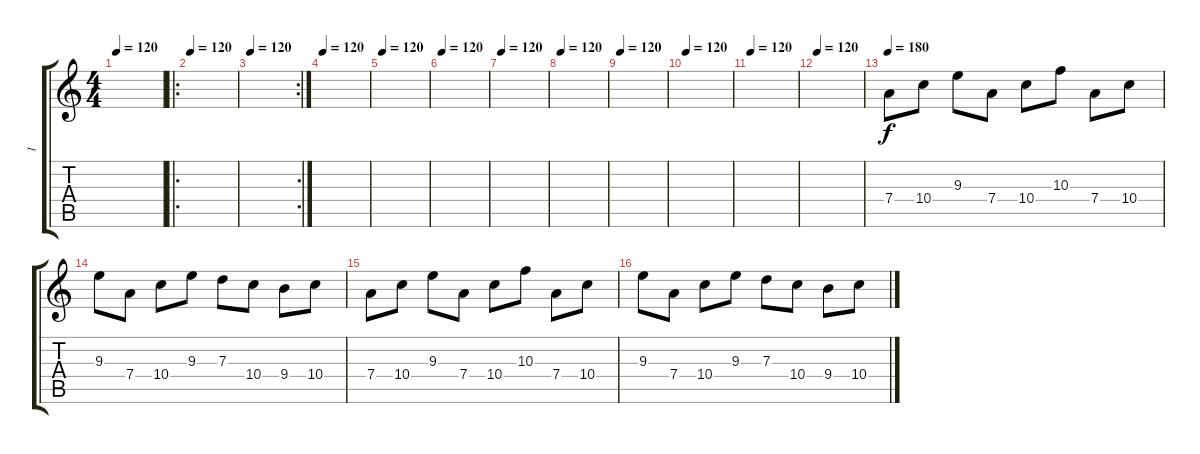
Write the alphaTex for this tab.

\track ("I" "I") {instrument distortionguitar}
\staff {score tabs}
\tuning (E4 B3 G3 D3 A2 E2) {hide}
\ts (4 4)
\tempo 120
\clef g2
\ks c
|
\ro
\tempo 120
|
\rc 2
\tempo 120
|
\tempo 120
|
\tempo 120
|
\tempo 120
|
\tempo 120
|
\tempo 120
|
\tempo 120
|
\tempo 120
|
\tempo 120
|
\tempo 120
|
\tempo 180
7.4.8 10.4.8 9.3.8 7.4.8 10.4.8 10.3.8 7.4.8 10.4.8 |
9.3.8 7.4.8 10.4.8 9.3.8 7.3.8 10.4.8 9.4.8 10.4.8 |
7.4.8 10.4.8 9.3.8 7.4.8 10.4.8 10.3.8 7.4.8 10.4.8 |
9.3.8 7.4.8 10.4.8 9.3.8 7.3.8 10.4.8 9.4.8 10.4.8
